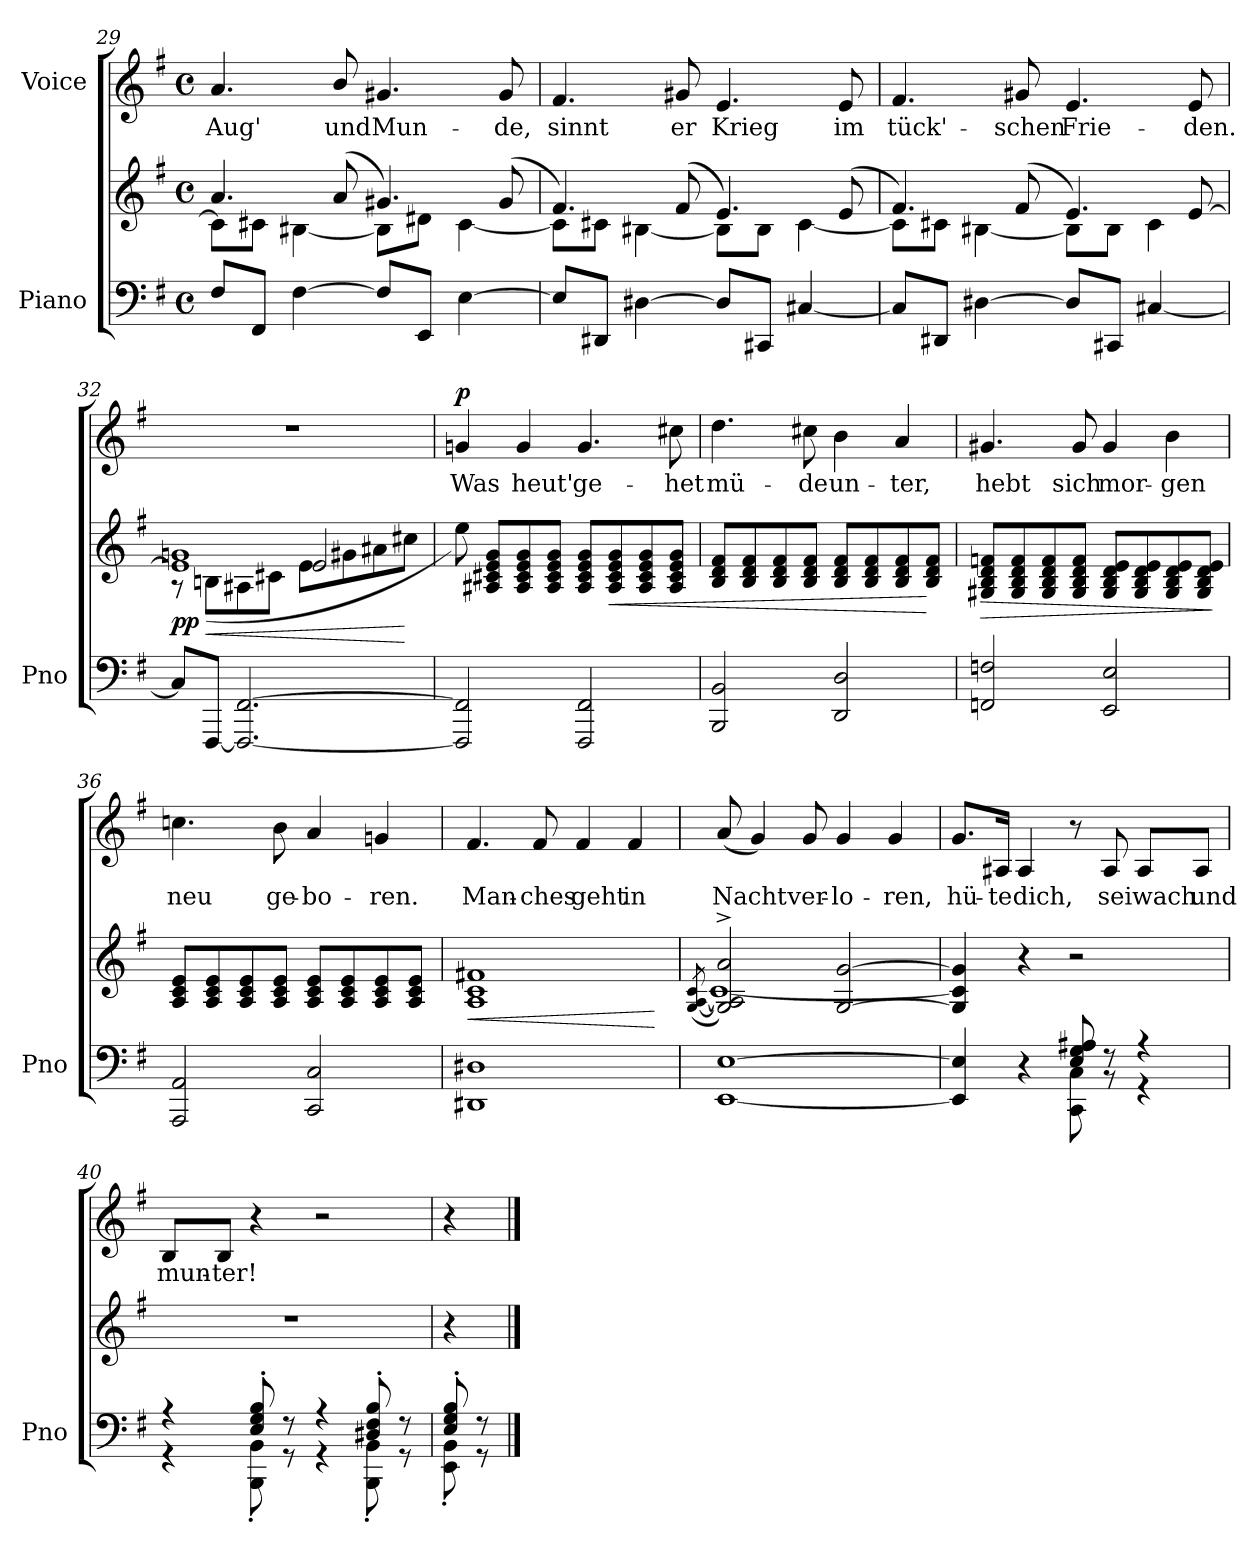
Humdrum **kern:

**kern	**kern	**dynam	**kern	**text	**dynam
*part2	*part2	*part2	*part1	*part1	*part1
*staff3	*staff2	*staff2/3	*staff1	*staff1	*staff1
*I"Piano	*	*	*I"Voice	*	*
*I'Pno	*	*	*	*	*
*clefF4	*clefG2	*	*clefG2	*	*
*k[f#]	*k[f#]	*	*k[f#]	*	*
*M4/4	*M4/4	*	*M4/4	*	*
*met(c)	*met(c)	*	*met(c)	*	*
=29	=29	=29	=29	=29	=29
*	*^	*	*	*	*
!	!	!	!	!	!LO:LY:b	!
8F#/L	4.a/	8c#\L]	.	4.a/	Aug'	.
8FF#/J	.	8c#X\J	.	.	.	.
[4F#\	.	[4B#X\	.	.	.	.
!	!	!	!	!	!LO:LY:b	!
.	(8a/	.	.	8b/	und	.
!	!	!	!	!	!LO:LY:b	!
8F#/L]	4.g#X/)	8B#\L]	.	4.g#X/	Mun-	.
8EE/J	.	8d#X\J	.	.	.	.
[4E\	.	[4c#\	.	.	.	.
!	!	!	!	!	!LO:LY:b	!
.	(8g#/	.	.	8g#/	-de,	.
=30	=30	=30	=30	=30	=30	=30
!	!	!	!	!	!LO:LY:b	!
8E/L]	4.f#/)	8c#\L]	.	4.f#/	sinnt	.
8DD#X/J	.	8c#X\J	.	.	.	.
[4D#X\	.	[4B#X\	.	.	.	.
!	!	!	!	!	!LO:LY:b	!
.	(8f#/	.	.	8g#X/	er	.
!	!	!	!	!	!LO:LY:b	!
8D#/L]	4.e/)	8B#\L]	.	4.e/	Krieg	.
8CC#X/J	.	8B#\J	.	.	.	.
[4C#X/	.	[4c#\	.	.	.	.
!	!	!	!	!	!LO:LY:b	!
.	(8e/	.	.	8e/	im	.
=31	=31	=31	=31	=31	=31	=31
!	!	!	!	!	!LO:LY:b	!
8C#/L]	4.f#/)	8c#\L]	.	4.f#/	tück'-	.
8DD#X/J	.	8c#X\J	.	.	.	.
[4D#X\	.	[4B#X\	.	.	.	.
!	!	!	!	!	!LO:LY:b	!
.	(8f#/	.	.	8g#X/	-schen	.
!	!	!	!	!	!LO:LY:b	!
8D#/L]	4.e/)	8B#\L]	.	4.e/	Frie-	.
8CC#X/J	.	8B#\J	.	.	.	.
[4C#X/	.	4c#\	.	.	.	.
!	!	!	!	!	!LO:LY:b	!
.	[8e/	.	.	8e/	-den.	.
!!LO:LB:g=z
=32	=32	=32	=32	=32	=32	=32
*	*	*^	*	*	*	*
!	!	!	!	!LO:DY:b	!	!	!
8C#/L]	1e] 1gn	8r	2ryy	pp	1r	.	.
!	!	!	!	!LO:HP:b	!	!	!
[8FFF#/J	.	(8Bn\L	.	<	.	.	.
2.FFF#/_ [2.FF#/	.	8A#X\	.	.	.	.	.
.	.	8c#X\J	.	.	.	.	.
.	.	8e\L	2e/	.	.	.	.
.	.	8g#X\	.	.	.	.	.
.	.	8a#X\	.	.	.	.	.
.	.	8cc#X\J	.	[	.	.	.
*	*	*v	*v	*	*	*	*
=33	=33	=33	=33	=33	=33	=33
!	!	!	!	!	!LO:LY:b	!LO:DY:b
*	*v	*v	*	*	*	*
2FFF#/] 2FF#/]	8ee\)	.	4gn/	Was	p
.	8A#X/ 8c#X/ 8e/ 8g/L	.	.	.	.
!	!	!	!	!LO:LY:b	!
.	8A#/ 8c#/ 8e/ 8g/	.	4g/	heut'	.
.	8A#/ 8c#/ 8e/ 8g/J	.	.	.	.
!	!	!	!	!LO:LY:b	!
2FFF#/ 2FF#/	8A#/ 8c#/ 8e/ 8g/L	.	4.g/	ge-	.
!	!	!LO:HP:b	!	!	!
.	8A#/ 8c#/ 8e/ 8g/	<	.	.	.
.	8A#/ 8c#/ 8e/ 8g/	.	.	.	.
!	!	!	!	!LO:LY:b	!
.	8A#/ 8c#/ 8e/ 8g/J	.	8cc#X\	-het	.
=34	=34	=34	=34	=34	=34
!	!	!	!	!LO:LY:b	!
2BBB/ 2BB/	8B/ 8d/ 8f#/L	.	4.dd\	mü-	.
.	8B/ 8d/ 8f#/	.	.	.	.
.	8B/ 8d/ 8f#/	.	.	.	.
!	!	!	!	!LO:LY:b	!
.	8B/ 8d/ 8f#/J	.	8cc#X\	-de	.
!	!	!	!	!LO:LY:b	!
2DD/ 2D/	8B/ 8d/ 8f#/L	.	4b\	un-	.
.	8B/ 8d/ 8f#/	.	.	.	.
!	!	!	!	!LO:LY:b	!
.	8B/ 8d/ 8f#/	.	4a/	-ter,	.
.	8B/ 8d/ 8f#/J	[	.	.	.
=35	=35	=35	=35	=35	=35
!	!	!LO:HP:b	!	!LO:LY:b	!
2FFn/ 2Fn/	8G#X/ 8B/ 8d/ 8fn/L	>	4.g#X/	hebt	.
.	8G#/ 8B/ 8d/ 8f/	.	.	.	.
.	8G#/ 8B/ 8d/ 8f/	.	.	.	.
!	!	!	!	!LO:LY:b	!
.	8G#/ 8B/ 8d/ 8f/J	.	8g#/	sich	.
!	!	!	!	!LO:LY:b	!
2EE/ 2E/	8G#/ 8B/ 8d/ 8e/L	.	4g#/	mor-	.
.	8G#/ 8B/ 8d/ 8e/	.	.	.	.
!	!	!	!	!LO:LY:b	!
.	8G#/ 8B/ 8d/ 8e/	.	4b\	-gen	.
.	8G#/ 8B/ 8d/ 8e/J	.	.	.	.
.	.	]	.	.	.
!!LO:LB:g=z
=36	=36	=36	=36	=36	=36
!	!	!	!	!LO:LY:b	!
2AAA/ 2AA/	8A/ 8c/ 8e/L	.	4.ccn\	neu	.
.	8A/ 8c/ 8e/	.	.	.	.
.	8A/ 8c/ 8e/	.	.	.	.
!	!	!	!	!LO:LY:b	!
.	8A/ 8c/ 8e/J	.	8b\	ge-	.
!	!	!	!	!LO:LY:b	!
2CC/ 2C/	8A/ 8c/ 8e/L	.	4a/	-bo-	.
.	8A/ 8c/ 8e/	.	.	.	.
!	!	!	!	!LO:LY:b	!
.	8A/ 8c/ 8e/	.	4gn/	-ren.	.
.	8A/ 8c/ 8e/J	.	.	.	.
!!LO:PB:g=z
=37	=37	=37	=37	=37	=37
!	!	!LO:HP:b	!	!LO:LY:b	!
1DD#X 1D#X	1A 1c 1f#X	<	4.f#/	Man-	.
!	!	!	!	!LO:LY:b	!
.	.	.	8f#/	-ches	.
!	!	!	!	!LO:LY:b	!
.	.	.	4f#/	geht	.
!	!	!	!	!LO:LY:b	!
.	.	.	4f#/	in	.
.	.	[	.	.	.
=38	=38	=38	=38	=38	=38
.	([8qG/ [8qA/ 8qc/	.	.	.	.
*	*^	*	*	*	*
!	!	!	!	!	!LO:LY:b	!
[1EE [1E	2G/]^ 2A/]^ 2a/^	[1c)	.	(8a/	Nacht	.
.	.	.	.	4g/)	.	.
!	!	!	!	!	!LO:LY:b	!
.	.	.	.	8g/	ver-	.
!	!	!	!	!	!LO:LY:b	!
.	[2G/ [2g/	.	.	4g/	-lo-	.
!	!	!	!	!	!LO:LY:b	!
.	.	.	.	4g/	-ren,	.
*	*v	*v	*	*	*	*
=39	=39	=39	=39	=39	=39
*^	*	*	*	*	*
!	!	!	!	!	!LO:LY:b	!
4EE/] 4E/]	2ryy	4G/] 4c/] 4g/]	.	8.g/L	hü-	.
!	!	!	!	!	!LO:LY:b	!
.	.	.	.	16A#X/Jk	-te	.
!	!	!	!	!	!LO:LY:b	!
4r	.	4r	.	4A#/	dich,	.
8E/ 8G/ 8A#X/	8CC\ 8C\	2r	.	8r	.	.
!	!	!	!	!	!LO:LY:b	!
8r	8r	.	.	8A#/	sei	.
!	!	!	!	!	!LO:LY:b	!
4r	4r	.	.	8A#/L	wach	.
!	!	!	!	!	!LO:LY:b	!
.	.	.	.	8A#/J	und	.
=40	=40	=40	=40	=40	=40	=40
!	!	!	!	!	!LO:LY:b	!
4r	4r	1r	.	8B/L	mun-	.
!	!	!	!	!	!LO:LY:b	!
.	.	.	.	8B/J	-ter!	.
8E/' 8G/' 8B/'	8BBB\' 8BB\'	.	.	4r	.	.
8r	8r	.	.	.	.	.
4r	4r	.	.	2r	.	.
8D#X/' 8F#/' 8B/'	8BBB\' 8BB\'	.	.	.	.	.
8r	8r	.	.	.	.	.
=41	=41	=41	=41	=41	=41	=41
8E/' 8G/' 8B/'	8EE\' 8BB\'	4r	.	4r	.	.
8r	8r	.	.	.	.	.
*v	*v	*	*	*	*	*
==	==	==	==	==	==
*-	*-	*-	*-	*-	*-
